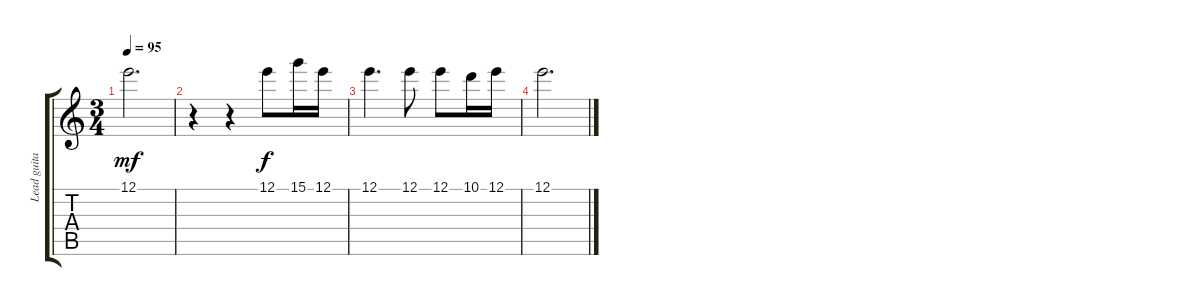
\track ("Lead guitar 2" "Lead guita") {instrument acousticguitarsteel}
\staff {score tabs}
\tuning (E4 B3 G3 D3 A2 E2) {hide}
\ts (3 4)
\tempo 95
\clef g2
\ks c
12.1.2{d dy mf} |
r.4 r.4 12.1.8{dy f} 15.1.16 12.1.16 |
12.1.4{d} 12.1.8 12.1.8 10.1.16 12.1.16 |
12.1.2{d}
